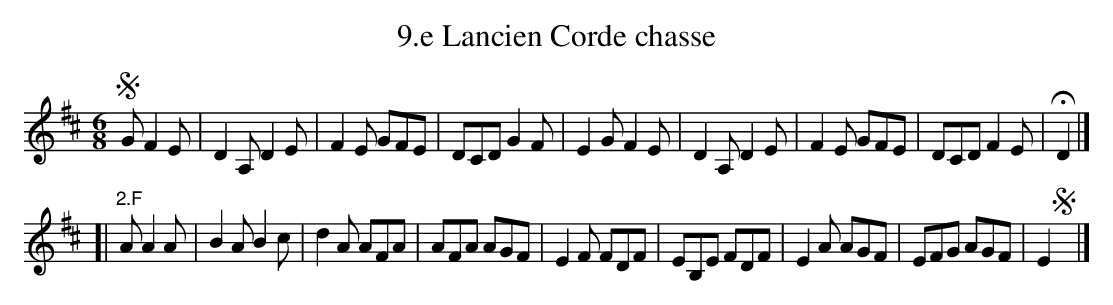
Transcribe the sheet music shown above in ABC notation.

X:1
T: 9.e Lancien Corde chasse
M: 6/8
L: 1/8
K: D
!segno!G F2E |\
D2A, D2E | F2E GFE | DCD G2F | E2G F2E |\
D2A, D2E | F2E GFE | DCD F2E | HD2 |]
[| "2.F"A A2A |\
B2A B2c | d2A AFA | AFA AGF | E2F FDF |\
EB,E FDF | E2A AGF | EFG AGF | E2 !segno!y |]
